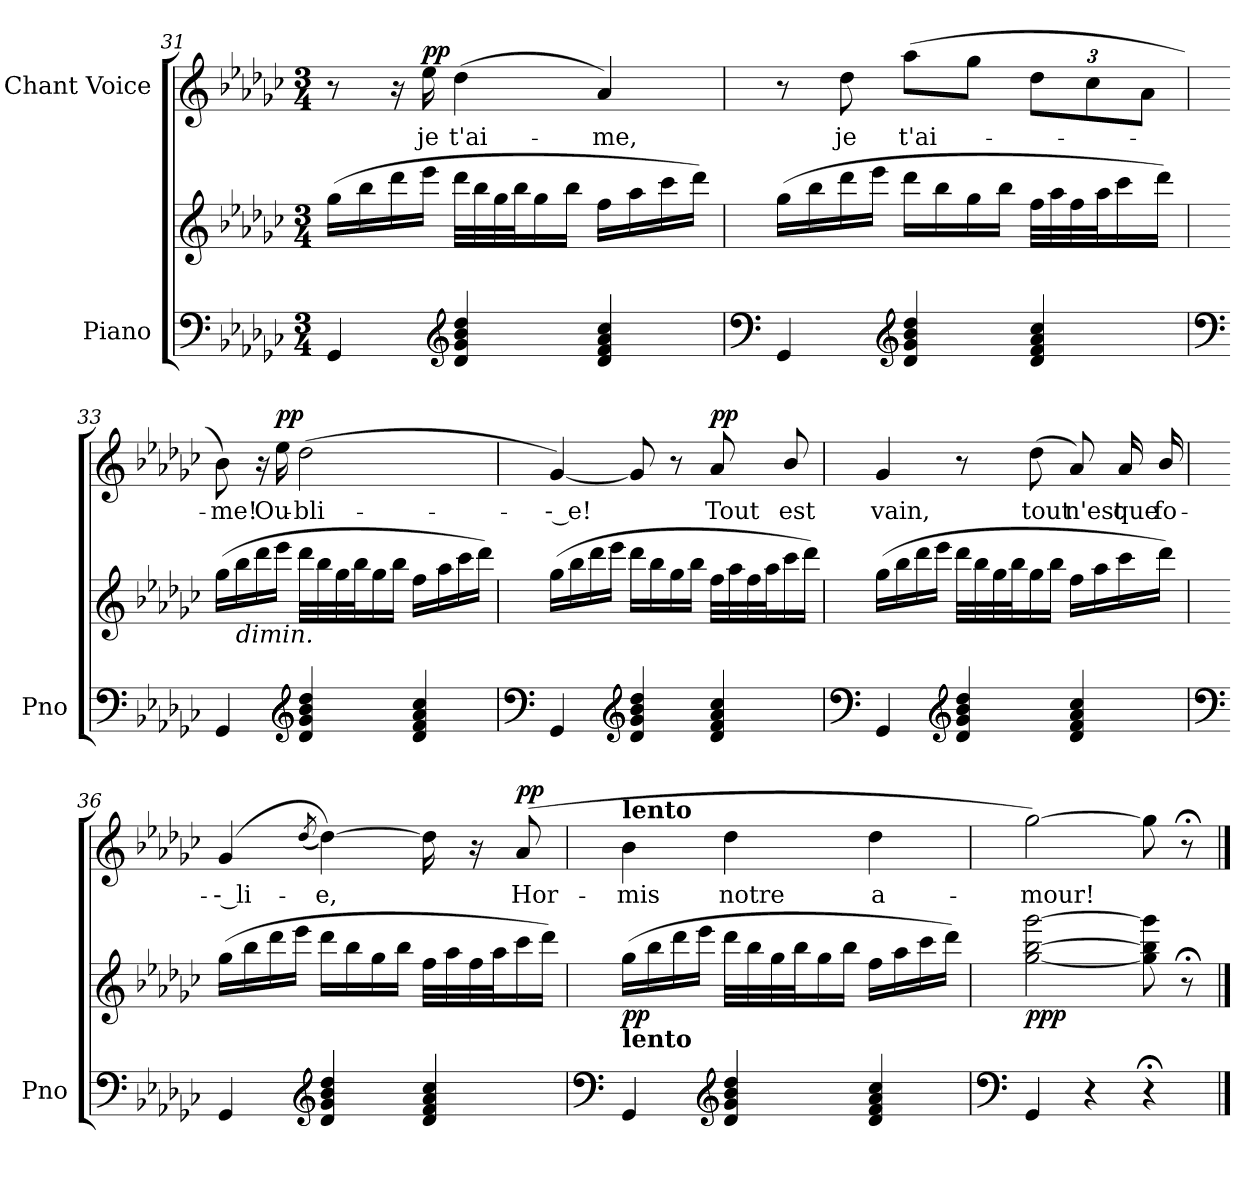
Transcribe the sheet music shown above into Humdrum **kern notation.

**kern	**kern	**dynam	**kern	**text	**dynam
*part2	*part2	*part2	*part1	*part1	*part1
*staff3	*staff2	*staff2/3	*staff1	*staff1	*staff1
*I"Piano	*	*	*I"Chant Voice	*	*
*I'Pno	*	*	*	*	*
*clefF4	*clefG2	*	*clefG2	*	*
*k[b-e-a-d-g-c-]	*k[b-e-a-d-g-c-]	*	*k[b-e-a-d-g-c-]	*	*
*M3/4	*M3/4	*	*M3/4	*	*
=31	=31	=31	=31	=31	=31
*^	*	*	*	*	*
4GG-/	4ryy	(16gg-\LL	.	8r	.	.
.	.	16bb-\	.	.	.	.
.	.	16ddd-\	.	16r	.	.
!	!	!	!	!	!LO:LY:b	!LO:DY:a
.	.	16eee-\JJ	.	16ee-\	je	pp
*clefG2	*	*	*	*	*	*
!	!	!	!	!	!LO:LY:b	!
4d-/ 4g-/ 4b-/ 4dd-/	16ryy	32ddd-\LLL	.	(4dd-\	t'ai-	.
.	.	32bb-\	.	.	.	.
.	16ryy	32gg-\	.	.	.	.
.	.	32bb-\J	.	.	.	.
.	8ryy	16gg-\	.	.	.	.
.	.	16bb-\JJ	.	.	.	.
!	!	!	!	!	!LO:LY:b	!
4d-/ 4f/ 4a-/ 4cc-/	8ryy	16ff\LL	.	4a-/)	-me,	.
.	.	16aa-\	.	.	.	.
.	8ryy	16ccc-\	.	.	.	.
.	.	16ddd-\JJ)	.	.	.	.
!!LO:LB:g=z
=32	=32	=32	=32	=32	=32	=32
*clefF4	*	*	*	*	*	*
!	!	!	!	!	!	!LO:DY:a
!	!	!	!	!	!	!LO:DY:n=1:a
4GG-/	4ryy	(16gg-\LL	.	8r	.	other-dynamics f
.	.	16bb-\	.	.	.	.
!	!	!	!	!	!LO:LY:b	!
.	.	16ddd-\	.	8dd-\	je	.
.	.	16eee-\JJ	.	.	.	.
*clefG2	*	*	*	*	*	*
!	!	!	!	!	!LO:LY:b	!
4d-/ 4g-/ 4b-/ 4dd-/	16ryy	16ddd-\LL	.	(8aa-\L	t'ai-	.
.	16ryy	16bb-\	.	.	.	.
.	8ryy	16gg-\	.	8gg-\J	.	.
.	.	16bb-\JJ	.	.	.	.
4d-/ 4f/ 4a-/ 4cc-/	8ryy	32ff\LLL	.	12dd-\L	.	.
.	.	32aa-\	.	.	.	.
.	.	32ff\	.	.	.	.
.	.	.	.	12cc-\	.	.
.	.	32aa-\J	.	.	.	.
.	8ryy	16ccc-\	.	.	.	.
.	.	.	.	12a-\J	.	.
.	.	16ddd-\JJ)	.	.	.	.
=33	=33	=33	=33	=33	=33	=33
*clefF4	*	*	*	*	*	*
!	!	!	!	!	!LO:LY:b	!
4GG-/	4ryy	(16gg-\LL	.	8b-\)	-me!	.
!	!	!LO:TX:b:i:t=dimin.	!	!	!	!
.	.	16bb-\	.	.	.	.
.	.	16ddd-\	.	16r	.	.
!	!	!	!	!	!LO:LY:b	!LO:DY:a
.	.	16eee-\JJ	.	16ee-\	Ou-	pp
*clefG2	*	*	*	*	*	*
!	!	!	!	!	!LO:LY:b	!
4d-/ 4g-/ 4b-/ 4dd-/	16ryy	32ddd-\LLL	.	(2dd-\	-bli-	.
.	.	32bb-\	.	.	.	.
.	16ryy	32gg-\	.	.	.	.
.	.	32bb-\J	.	.	.	.
.	8ryy	16gg-\	.	.	.	.
.	.	16bb-\JJ	.	.	.	.
4d-/ 4f/ 4a-/ 4cc-/	32ryy	16ff\LL	.	.	.	.
.	32ryy	.	.	.	.	.
.	16ryy	16aa-\	.	.	.	.
.	8ryy	16ccc-\	.	.	.	.
.	.	16ddd-\JJ)	.	.	.	.
!!LO:LB:g=z
=34	=34	=34	=34	=34	=34	=34
*clefF4	*	*	*	*	*	*
!	!	!	!	!	!LO:LY:b	!
4GG-/	4ryy	(16gg-\LL	.	[4g-/)	-- e!	.
.	.	16bb-\	.	.	.	.
.	.	16ddd-\	.	.	.	.
.	.	16eee-\JJ	.	.	.	.
*clefG2	*	*	*	*	*	*
4d-/ 4g-/ 4b-/ 4dd-/	16ryy	16ddd-\LL	.	8g-/]	.	.
.	16ryy	16bb-\	.	.	.	.
.	8ryy	16gg-\	.	8r	.	.
.	.	16bb-\JJ	.	.	.	.
!	!	!	!	!	!LO:LY:b	!LO:DY:a
4d-/ 4f/ 4a-/ 4cc-/	8ryy	32ff\LLL	.	8a-/	Tout	pp
.	.	32aa-\	.	.	.	.
.	.	32ff\	.	.	.	.
.	.	32aa-\J	.	.	.	.
!	!	!	!	!	!LO:LY:b	!
.	8ryy	16ccc-\	.	8b-/	est	.
.	.	16ddd-\JJ)	.	.	.	.
=35	=35	=35	=35	=35	=35	=35
*clefF4	*	*	*	*	*	*
!	!	!	!	!	!LO:LY:b	!
4GG-/	4ryy	(16gg-\LL	.	4g-/	vain,	.
.	.	16bb-\	.	.	.	.
.	.	16ddd-\	.	.	.	.
.	.	16eee-\JJ	.	.	.	.
*clefG2	*	*	*	*	*	*
4d-/ 4g-/ 4b-/ 4dd-/	16ryy	32ddd-\LLL	.	8r	.	.
.	.	32bb-\	.	.	.	.
.	16ryy	32gg-\	.	.	.	.
.	.	32bb-\J	.	.	.	.
!	!	!	!	!	!LO:LY:b	!
.	8ryy	16gg-\	.	(8dd-\	tout	.
.	.	16bb-\JJ	.	.	.	.
!	!	!	!	!	!LO:LY:b	!
4d-/ 4f/ 4a-/ 4cc-/	16ryy	16ff\LL	.	8a-/)	n'est	.
.	16ryy	16aa-\	.	.	.	.
!	!	!	!	!	!LO:LY:b	!
.	8ryy	16ccc-\	.	16a-/	que	.
!	!	!	!	!	!LO:LY:b	!
.	.	16ddd-\JJ)	.	16b-/	fo-	.
!!LO:PB:g=z
=36	=36	=36	=36	=36	=36	=36
*clefF4	*	*	*	*	*	*
!	!	!	!	!	!LO:LY:b	!
4GG-/	4ryy	(16gg-\LL	.	(4g-/	-- li-	.
.	.	16bb-\	.	.	.	.
.	.	16ddd-\	.	.	.	.
.	.	16eee-\JJ	.	.	.	.
*clefG2	*	*	*	*	*	*
.	.	.	.	(8qdd-/	.	.
!	!	!	!	!	!LO:LY:b	!
4d-/ 4g-/ 4b-/ 4dd-/	16ryy	16ddd-\LL	.	[4dd-\))	-e,	.
.	16ryy	16bb-\	.	.	.	.
.	8ryy	16gg-\	.	.	.	.
.	.	16bb-\JJ	.	.	.	.
4d-/ 4f/ 4a-/ 4cc-/	8ryy	32ff\LLL	.	16dd-\]	.	.
.	.	32aa-\	.	.	.	.
.	.	32ff\	.	16r	.	.
.	.	32aa-\J	.	.	.	.
!	!	!	!	!	!LO:LY:b	!LO:DY:a
.	8ryy	16ccc-\	.	(8a-/	Hor-	pp
.	.	16ddd-\JJ)	.	.	.	.
=37	=37	=37	=37	=37	=37	=37
*clefF4	*	*	*	*	*	*
!	!	!	!	!LO:TX:a:B:t=lento	!	!
!	!	!LO:TX:b:B:t=lento	!	!	!	!
!	!	!	!LO:DY:b	!	!LO:LY:b	!
4GG-/	4ryy	(16gg-\LL	pp	4b-\	-mis	.
.	.	16bb-\	.	.	.	.
.	.	16ddd-\	.	.	.	.
.	.	16eee-\JJ	.	.	.	.
*clefG2	*	*	*	*	*	*
!	!	!	!	!	!LO:LY:b	!
4d-/ 4g-/ 4b-/ 4dd-/	32ryy	32ddd-\LLL	.	4dd-\	notre	.
.	32ryy	32bb-\	.	.	.	.
.	16ryy	32gg-\	.	.	.	.
.	.	32bb-\J	.	.	.	.
.	8ryy	16gg-\	.	.	.	.
.	.	16bb-\JJ	.	.	.	.
!	!	!	!	!	!LO:LY:b	!
4d-/ 4f/ 4a-/ 4cc-/	8ryy	16ff\LL	.	4dd-\	a-	.
.	.	16aa-\	.	.	.	.
.	8ryy	16ccc-\	.	.	.	.
.	.	16ddd-\JJ)	.	.	.	.
*v	*v	*	*	*	*	*
=38	=38	=38	=38	=38	=38
*clefF4	*	*	*	*	*
!	!	!LO:DY:b	!	!LO:LY:b	!
4GG-/	[2gg-\ [2bb-\ [2ggg-\	ppp	[2gg-\)	-mour!	.
4r	.	.	.	.	.
4r;<	8gg-\] 8bb-\] 8ggg-\]	.	8gg-\]	.	.
.	8r;<	.	8r;<	.	.
==	==	==	==	==	==
*-	*-	*-	*-	*-	*-
